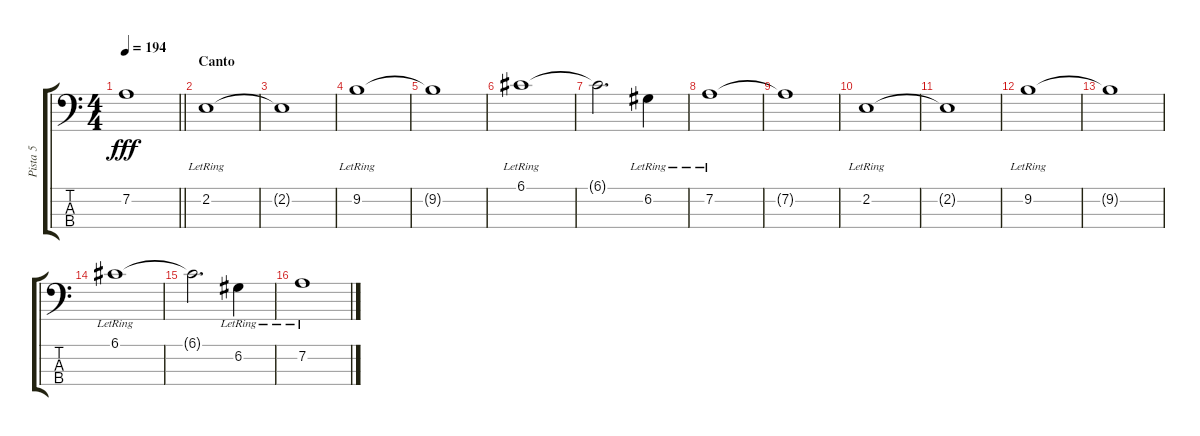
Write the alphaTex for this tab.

\track ("Pista 5" "Pista 5") {instrument acousticbass}
\staff {score tabs}
\tuning (G2 D2 A1 E1) {hide}
\ts (4 4)
\tempo 194
\clef f4
\barLineRight lightlight
\ks c
7.2{t}.1{dy fff} |
\section ("" "Canto")
2.2{lr}.1 |
2.2{t}.1 |
9.2{lr}.1 |
9.2{t}.1 |
6.1{lr}.1 |
6.1{t}.2{d} 6.2{lr}.4 |
7.2{lr}.1 |
7.2{t}.1 |
2.2{lr}.1 |
2.2{t}.1 |
9.2{lr}.1 |
9.2{t}.1 |
6.1{lr}.1 |
6.1{t}.2{d} 6.2{lr}.4 |
7.2{lr}.1
